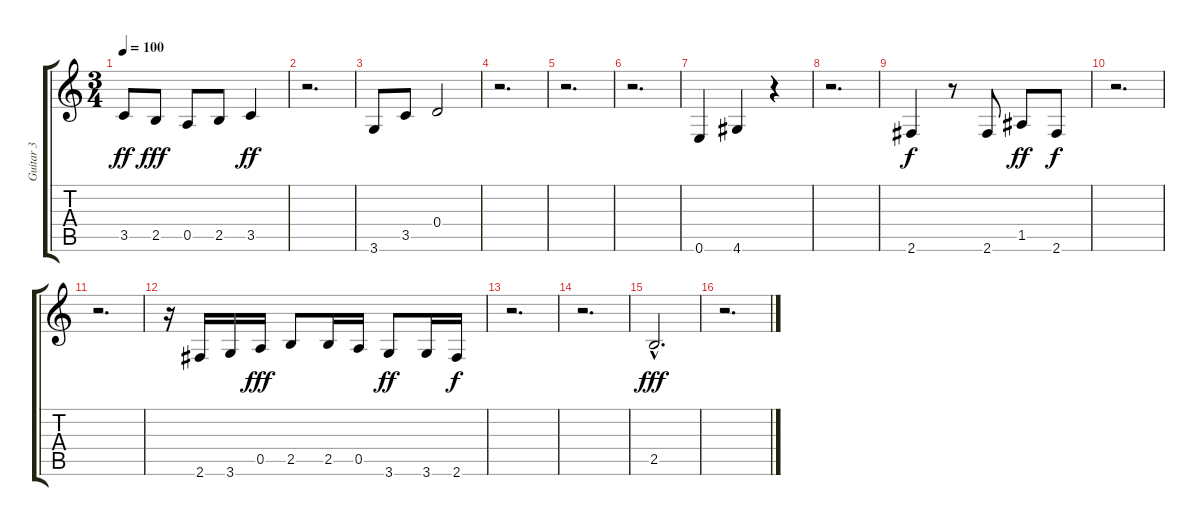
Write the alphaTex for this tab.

\track ("Guitar 3" "Guitar 3") {instrument acousticguitarnylon}
\staff {score tabs}
\tuning (E4 B3 G3 D3 A2 E2) {hide}
\ts (3 4)
\tempo 100
\clef g2
\ks c
3.5.8{dy ff} 2.5.8{dy fff} 0.5.8 2.5.8 3.5.4{dy ff} |
r.2{d} |
3.6.8 3.5.8 0.4.2 |
r.2{d} |
r.2{d} |
r.2{d} |
0.6.4 4.6.4 r.4 |
r.2{d} |
2.6.4{dy f} r.8 2.6.8 1.5.8{dy ff} 2.6.8{dy f} |
r.2{d} |
r.2{d} |
r.16 2.6.16 3.6.16 0.5.16{dy fff} 2.5.8 2.5.16 0.5.16 3.6.8{dy ff} 3.6.16 2.6.16{dy f} |
r.2{d} |
r.2{d} |
2.5{hac}.2{d dy fff} |
r.2{d}
